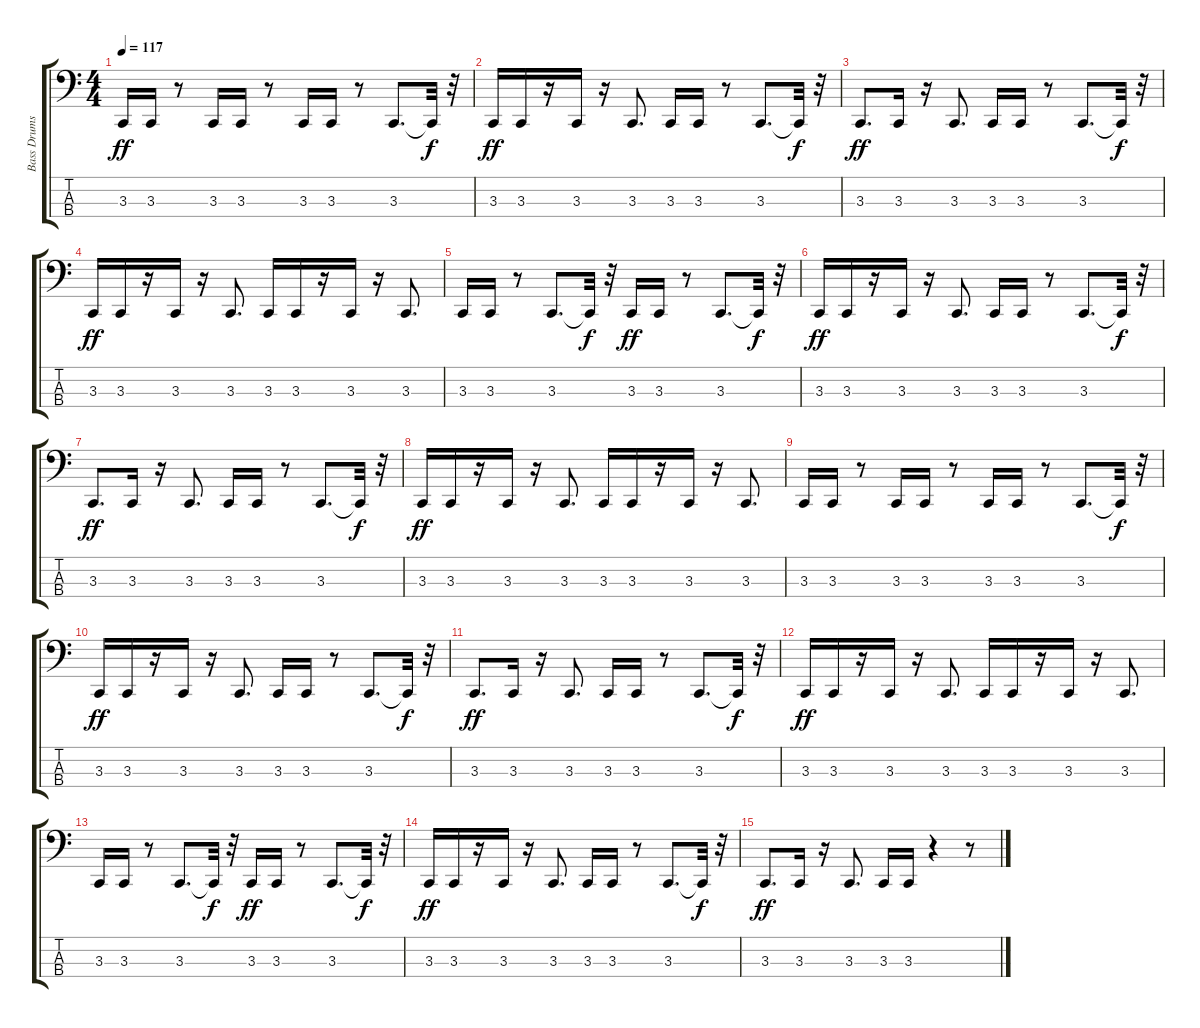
\track ("Bass Drums" "Bass Drums") {instrument drawbarorgan}
\staff {score tabs}
\tuning (G2 D2 A1 E1) {hide}
\ts (4 4)
\tempo 117
\clef f4
\ks c
3.3.16{dy ff} 3.3.16 r.8 3.3.16 3.3.16 r.8 3.3.16 3.3.16 r.8 3.3.8{d} 3.3{t}.32{dy f} r.32 |
3.3.16{dy ff} 3.3.16 r.16 3.3.16 r.16 3.3.8{d} 3.3.16 3.3.16 r.8 3.3.8{d} 3.3{t}.32{dy f} r.32 |
3.3.8{d dy ff} 3.3.16 r.16 3.3.8{d} 3.3.16 3.3.16 r.8 3.3.8{d} 3.3{t}.32{dy f} r.32 |
3.3.16{dy ff} 3.3.16 r.16 3.3.16 r.16 3.3.8{d} 3.3.16 3.3.16 r.16 3.3.16 r.16 3.3.8{d} |
3.3.16 3.3.16 r.8 3.3.8{d} 3.3{t}.32{dy f} r.32 3.3.16{dy ff} 3.3.16 r.8 3.3.8{d} 3.3{t}.32{dy f} r.32 |
3.3.16{dy ff} 3.3.16 r.16 3.3.16 r.16 3.3.8{d} 3.3.16 3.3.16 r.8 3.3.8{d} 3.3{t}.32{dy f} r.32 |
3.3.8{d dy ff} 3.3.16 r.16 3.3.8{d} 3.3.16 3.3.16 r.8 3.3.8{d} 3.3{t}.32{dy f} r.32 |
3.3.16{dy ff} 3.3.16 r.16 3.3.16 r.16 3.3.8{d} 3.3.16 3.3.16 r.16 3.3.16 r.16 3.3.8{d} |
3.3.16 3.3.16 r.8 3.3.16 3.3.16 r.8 3.3.16 3.3.16 r.8 3.3.8{d} 3.3{t}.32{dy f} r.32 |
3.3.16{dy ff volume 16} 3.3.16{volume 16} r.16 3.3.16{volume 15} r.16 3.3.8{d volume 15} 3.3.16{volume 14} 3.3.16{volume 14} r.8 3.3.8{d volume 14} 3.3{t}.32{dy f} r.32 |
3.3.8{d dy ff volume 13} 3.3.16{volume 13} r.16 3.3.8{d volume 12} 3.3.16{volume 12} 3.3.16{volume 12} r.8 3.3.8{d volume 11} 3.3{t}.32{dy f} r.32 |
3.3.16{dy ff volume 10} 3.3.16{volume 10} r.16 3.3.16{volume 10} r.16 3.3.8{d volume 9} 3.3.16{volume 9} 3.3.16{volume 9} r.16 3.3.16{volume 8} r.16 3.3.8{d volume 8} |
3.3.16{volume 8} 3.3.16{volume 7} r.8 3.3.8{d volume 7} 3.3{t}.32{dy f} r.32 3.3.16{dy ff volume 6} 3.3.16{volume 6} r.8 3.3.8{d volume 5} 3.3{t}.32{dy f} r.32 |
3.3.16{dy ff volume 5} 3.3.16{volume 4} r.16 3.3.16{volume 4} r.16 3.3.8{d volume 4} 3.3.16{volume 3} 3.3.16{volume 3} r.8 3.3.8{d volume 2} 3.3{t}.32{dy f} r.32 |
3.3.8{d dy ff volume 2} 3.3.16{volume 1} r.16 3.3.8{d volume 1} 3.3.16{volume 0} 3.3.16{volume 0} r.4 r.8
